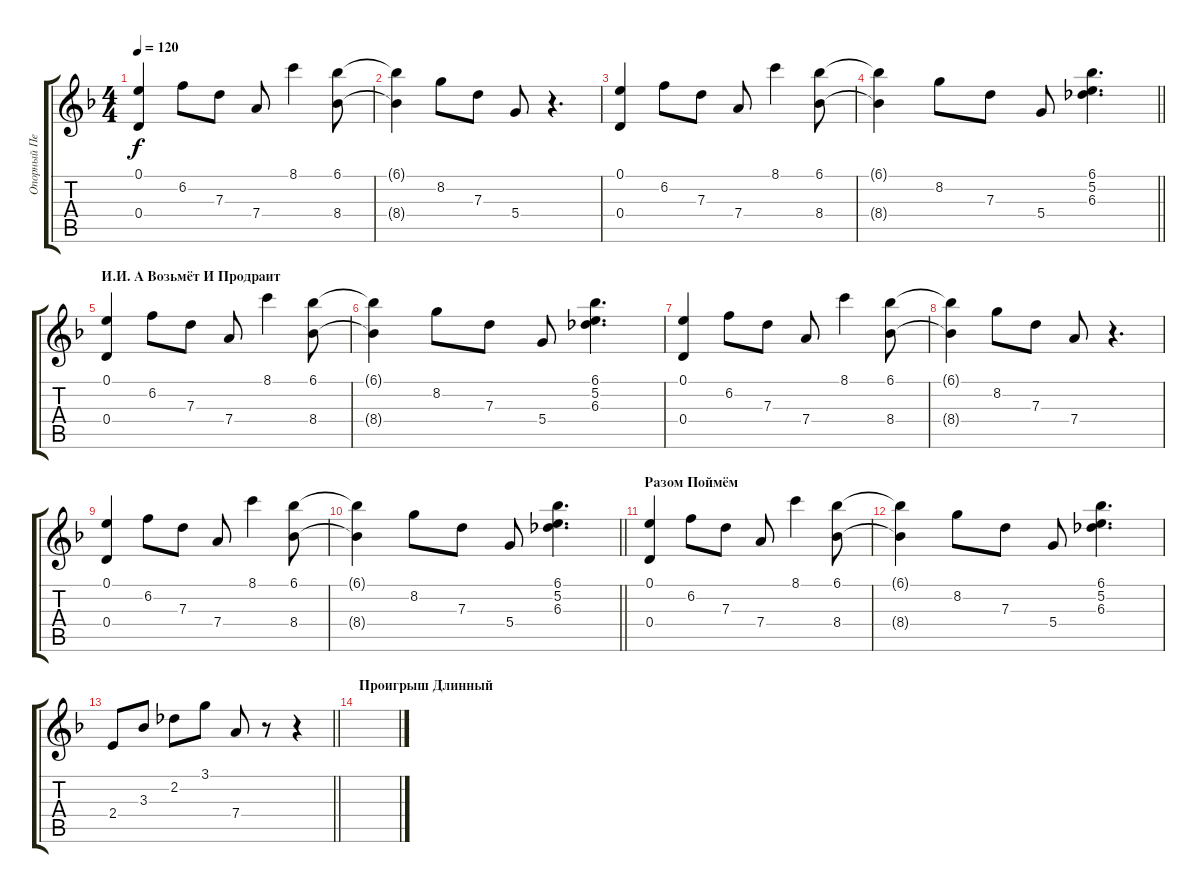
\track ("Опорный Перебор" "Опорный Пе") {instrument acousticguitarsteel}
\staff {score tabs}
\tuning (E4 B3 G3 D3 A2 E2) {hide}
\ts (4 4)
\tempo 120
\clef g2
\ks dminor
(0.1 0.4).4{dy f} 6.2.8 7.3.8 7.4.8 8.1.4 (6.1 8.4).8 |
(6.1{t} 8.4{t}).4 8.2.8 7.3.8 5.4.8 r.4{d} |
(0.1 0.4).4 6.2.8 7.3.8 7.4.8 8.1.4 (6.1 8.4).8 |
\barLineRight lightlight
(6.1{t} 8.4{t}).4 8.2.8 7.3.8 5.4.8 (6.1 5.2 6.3).4{d} |
\section ("" "И.И. А Возьмёт И Продраит")
(0.1 0.4).4 6.2.8 7.3.8 7.4.8 8.1.4 (6.1 8.4).8 |
(6.1{t} 8.4{t}).4 8.2.8 7.3.8 5.4.8 (6.1 5.2 6.3).4{d} |
(0.1 0.4).4 6.2.8 7.3.8 7.4.8 8.1.4 (6.1 8.4).8 |
(6.1{t} 8.4{t}).4 8.2.8 7.3.8 7.4.8 r.4{d} |
(0.1 0.4).4 6.2.8 7.3.8 7.4.8 8.1.4 (6.1 8.4).8 |
\barLineRight lightlight
(6.1{t} 8.4{t}).4 8.2.8 7.3.8 5.4.8 (6.1 5.2 6.3).4{d} |
\section ("" "Разом Поймём")
(0.1 0.4).4 6.2.8 7.3.8 7.4.8 8.1.4 (6.1 8.4).8 |
(6.1{t} 8.4{t}).4 8.2.8 7.3.8 5.4.8 (6.1 5.2 6.3).4{d} |
\barLineRight lightlight
2.4.8 3.3.8 2.2.8 3.1.8 7.4.8 r.8 r.4 |
\section ("" "Проигрыш Длинный")
